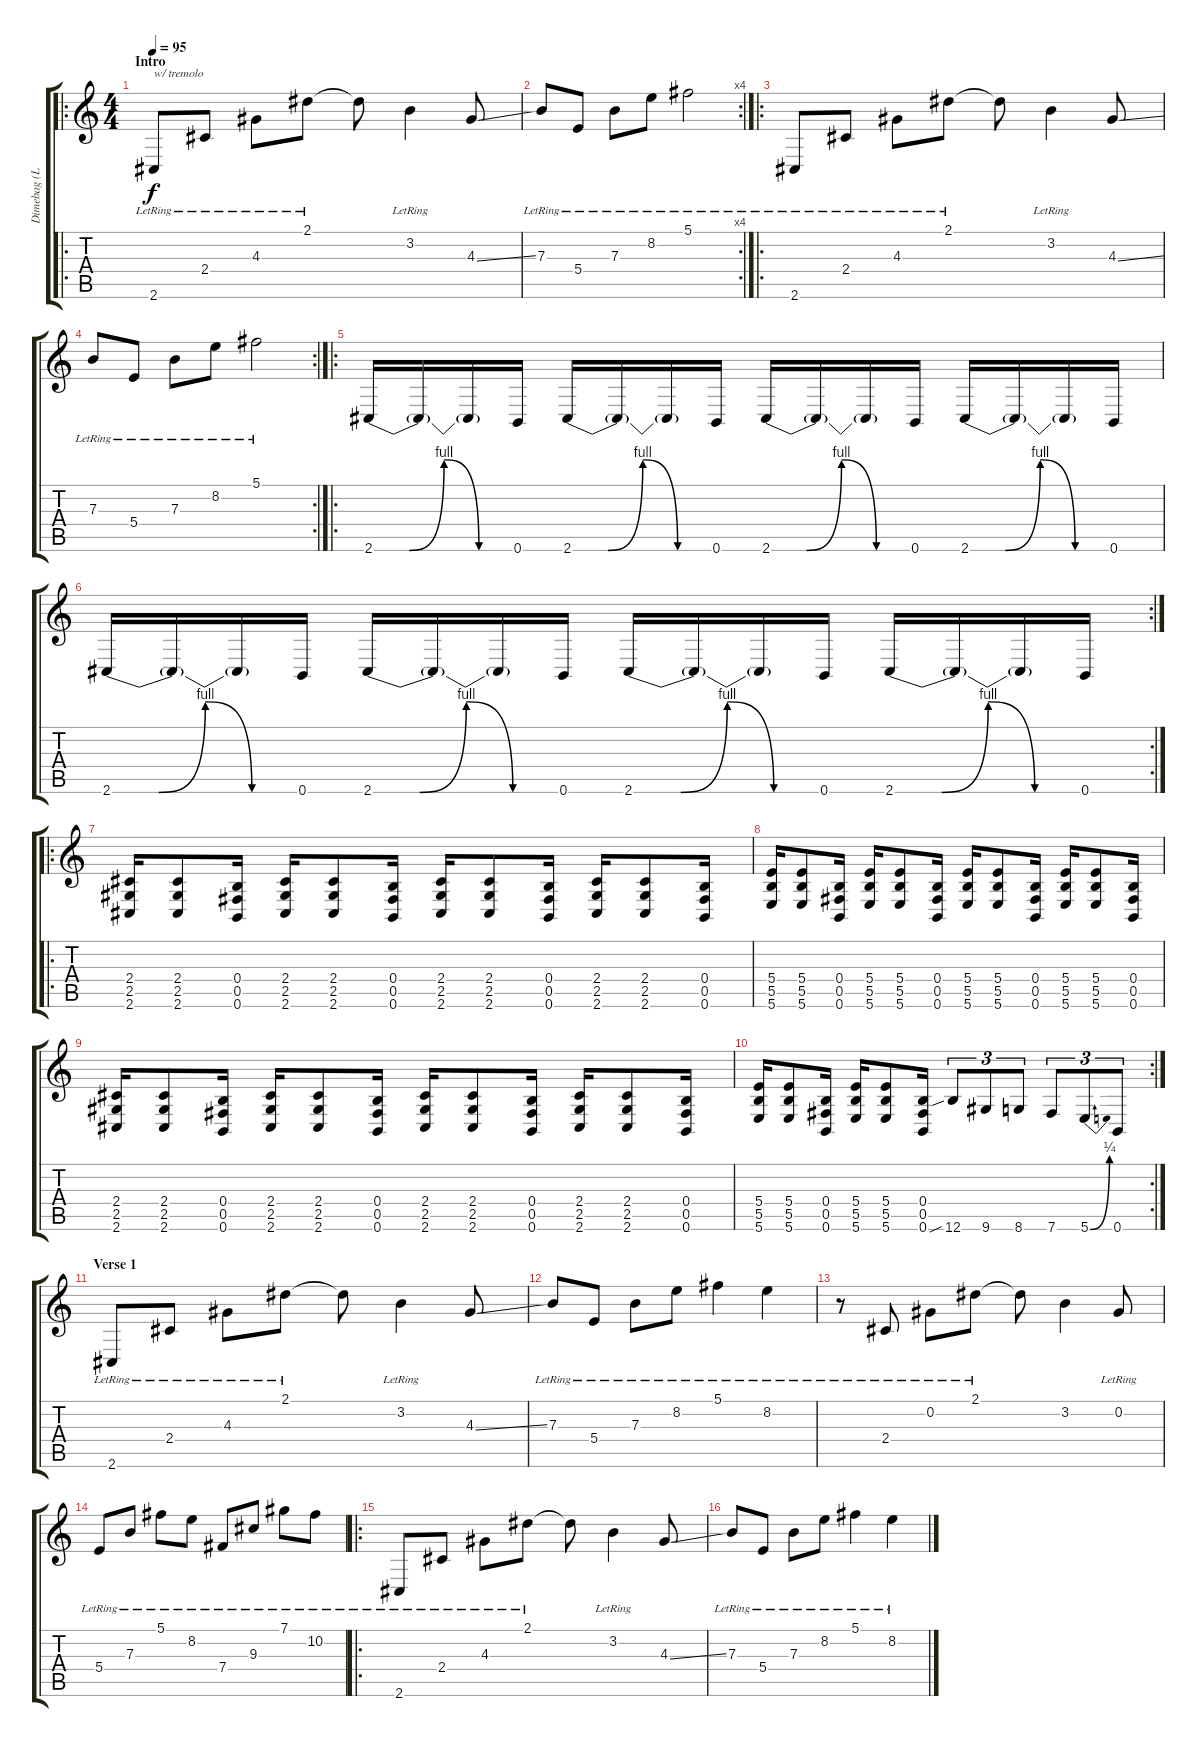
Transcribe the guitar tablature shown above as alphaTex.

\track ("Dimebag (Lead)" "Dimebag (L") {instrument distortionguitar}
\staff {score tabs}
\tuning (Db4 Ab3 E3 B2 Gb2 B1) {hide}
\ro
\ts (4 4)
\section ("" "Intro")
\tempo 95
\clef g2
\ks c
2.6{lr}.8{txt "w/ tremolo" dy f volume 10 instrument electricguitarclean} 2.4{lr}.8 4.3{lr}.8 2.1{lr}.8 2.1{t}.8 3.2{lr}.4 4.3{ss}.8 |
\rc 4
7.3{lr}.8 5.4{lr}.8 7.3{lr}.8 8.2{lr}.8 5.1{lr}.2 |
\ro
2.6{lr}.8 2.4{lr}.8 4.3{lr}.8 2.1{lr}.8 2.1{t}.8 3.2{lr}.4 4.3{ss}.8 |
\rc 2
7.3{lr}.8 5.4{lr}.8 7.3{lr}.8 8.2{lr}.8 5.1{lr}.2 |
\ro
2.6{be (custom 0 0 15 0 30 4 45 0 60 0)}.16{volume 16 instrument distortionguitar} 2.6{t}.16 2.6{t}.16 0.6.16 2.6{be (custom 0 0 15 0 30 4 45 0 60 0)}.16 2.6{t}.16 2.6{t}.16 0.6.16 2.6{be (custom 0 0 15 0 30 4 45 0 60 0)}.16 2.6{t}.16 2.6{t}.16 0.6.16 2.6{be (custom 0 0 15 0 30 4 45 0 60 0)}.16 2.6{t}.16 2.6{t}.16 0.6.16 |
\rc 2
2.6{be (custom 0 0 15 0 30 4 45 0 60 0)}.16 2.6{t}.16 2.6{t}.16 0.6.16 2.6{be (custom 0 0 15 0 30 4 45 0 60 0)}.16 2.6{t}.16 2.6{t}.16 0.6.16 2.6{be (custom 0 0 15 0 30 4 45 0 60 0)}.16 2.6{t}.16 2.6{t}.16 0.6.16 2.6{be (custom 0 0 15 0 30 4 45 0 60 0)}.16 2.6{t}.16 2.6{t}.16 0.6.16 |
\ro
(2.4 2.5 2.6).16 (2.4 2.5 2.6).8 (0.4 0.5 0.6).16 (2.4 2.5 2.6).16 (2.4 2.5 2.6).8 (0.4 0.5 0.6).16 (2.4 2.5 2.6).16 (2.4 2.5 2.6).8 (0.4 0.5 0.6).16 (2.4 2.5 2.6).16 (2.4 2.5 2.6).8 (0.4 0.5 0.6).16 |
(5.4 5.5 5.6).16 (5.4 5.5 5.6).8 (0.4 0.5 0.6).16 (5.4 5.5 5.6).16 (5.4 5.5 5.6).8 (0.4 0.5 0.6).16 (5.4 5.5 5.6).16 (5.4 5.5 5.6).8 (0.4 0.5 0.6).16 (5.4 5.5 5.6).16 (5.4 5.5 5.6).8 (0.4 0.5 0.6).16 |
(2.4 2.5 2.6).16 (2.4 2.5 2.6).8 (0.4 0.5 0.6).16 (2.4 2.5 2.6).16 (2.4 2.5 2.6).8 (0.4 0.5 0.6).16 (2.4 2.5 2.6).16 (2.4 2.5 2.6).8 (0.4 0.5 0.6).16 (2.4 2.5 2.6).16 (2.4 2.5 2.6).8 (0.4 0.5 0.6).16 |
\rc 2
(5.4 5.5 5.6).16 (5.4 5.5 5.6).8 (0.4 0.5 0.6).16 (5.4 5.5 5.6).16 (5.4 5.5 5.6).8 (0.4 0.5 0.6).16 12.6{sib}.8{tu (3 2)} 9.6.8{tu (3 2)} 8.6.8{tu (3 2)} 7.6.8{tu (3 2)} 5.6{be (bend 0 0 60 1)}.8{tu (3 2)} 0.6.8{tu (3 2)} |
\section ("" "Verse 1")
2.6{lr}.8{volume 10 instrument electricguitarclean} 2.4{lr}.8 4.3{lr}.8 2.1{lr}.8 2.1{t}.8 3.2{lr}.4 4.3{ss}.8 |
7.3{lr}.8 5.4{lr}.8 7.3{lr}.8 8.2{lr}.8 5.1{lr}.4 8.2{lr}.4 |
r.8 2.4{lr}.8 0.2{lr}.8 2.1{lr}.8 2.1{t}.8 3.2.4 0.2{lr}.8 |
5.4{lr}.8 7.3{lr}.8 5.1{lr}.8 8.2{lr}.8 7.4{lr}.8 9.3{lr}.8 7.1{lr}.8 10.2{lr}.8 |
\ro
2.6{lr}.8 2.4{lr}.8 4.3{lr}.8 2.1{lr}.8 2.1{t}.8 3.2{lr}.4 4.3{ss}.8 |
7.3{lr}.8 5.4{lr}.8 7.3{lr}.8 8.2{lr}.8 5.1{lr}.4 8.2{lr}.4
